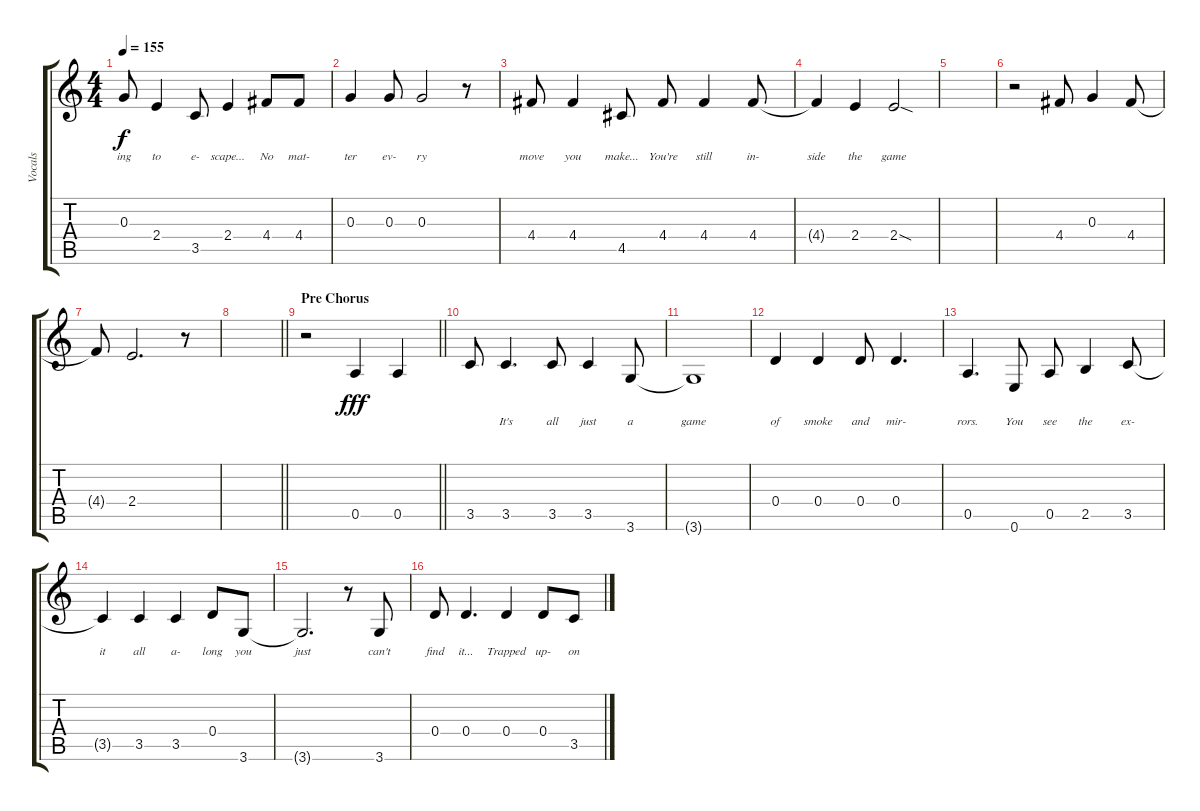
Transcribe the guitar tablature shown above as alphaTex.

\track ("Vocals" "Vocals") {instrument overdrivenguitar}
\staff {score tabs}
\tuning (E4 B3 G3 D3 A2 E2) {hide}
\ts (4 4)
\tempo 155
\clef g2
\ks c
0.3{t}.8{lyrics (0 "ing") lyrics (1 "") lyrics (2 "") lyrics (3 "") lyrics (4 "") dy f} 2.4.4{lyrics (0 "to") lyrics (1 "") lyrics (2 "") lyrics (3 "") lyrics (4 "")} 3.5.8{lyrics (0 "e-") lyrics (1 "") lyrics (2 "") lyrics (3 "") lyrics (4 "")} 2.4.4{lyrics (0 "scape...") lyrics (1 "") lyrics (2 "") lyrics (3 "") lyrics (4 "")} 4.4.8{lyrics (0 "No") lyrics (1 "") lyrics (2 "") lyrics (3 "") lyrics (4 "")} 4.4.8{lyrics (0 "mat-") lyrics (1 "") lyrics (2 "") lyrics (3 "") lyrics (4 "")} |
0.3.4{lyrics (0 "ter") lyrics (1 "") lyrics (2 "") lyrics (3 "") lyrics (4 "")} 0.3.8{lyrics (0 "ev-") lyrics (1 "") lyrics (2 "") lyrics (3 "") lyrics (4 "")} 0.3.2{lyrics (0 "ry") lyrics (1 "") lyrics (2 "") lyrics (3 "") lyrics (4 "")} r.8 |
4.4.8{lyrics (0 "move") lyrics (1 "") lyrics (2 "") lyrics (3 "") lyrics (4 "")} 4.4.4{lyrics (0 "you") lyrics (1 "") lyrics (2 "") lyrics (3 "") lyrics (4 "")} 4.5.8{lyrics (0 "make...") lyrics (1 "") lyrics (2 "") lyrics (3 "") lyrics (4 "")} 4.4.8{lyrics (0 "You're") lyrics (1 "") lyrics (2 "") lyrics (3 "") lyrics (4 "")} 4.4.4{lyrics (0 "still") lyrics (1 "") lyrics (2 "") lyrics (3 "") lyrics (4 "")} 4.4.8{lyrics (0 "in-") lyrics (1 "") lyrics (2 "") lyrics (3 "") lyrics (4 "")} |
4.4{t}.4{lyrics (0 "side") lyrics (1 "") lyrics (2 "") lyrics (3 "") lyrics (4 "")} 2.4.4{lyrics (0 "the") lyrics (1 "") lyrics (2 "") lyrics (3 "") lyrics (4 "")} 2.4{sod}.2{lyrics (0 "game") lyrics (1 "") lyrics (2 "") lyrics (3 "") lyrics (4 "")} |
|
r.2 4.4.8{lyrics (0 "") lyrics (1 "") lyrics (2 "") lyrics (3 "") lyrics (4 "")} 0.3.4{lyrics (0 "") lyrics (1 "") lyrics (2 "") lyrics (3 "") lyrics (4 "")} 4.4.8{lyrics (0 "") lyrics (1 "") lyrics (2 "") lyrics (3 "") lyrics (4 "")} |
4.4{t}.8{lyrics (0 "") lyrics (1 "") lyrics (2 "") lyrics (3 "") lyrics (4 "")} 2.4.2{d lyrics (0 "") lyrics (1 "") lyrics (2 "") lyrics (3 "") lyrics (4 "")} r.8 |
\barLineRight lightlight
|
\section ("" "Pre Chorus")
\barLineRight lightlight
r.2 0.5.4{lyrics (0 "") lyrics (1 "") lyrics (2 "") lyrics (3 "") lyrics (4 "") dy fff} 0.5.4{lyrics (0 "") lyrics (1 "") lyrics (2 "") lyrics (3 "") lyrics (4 "")} |
3.5.8{lyrics (0 "") lyrics (1 "") lyrics (2 "") lyrics (3 "") lyrics (4 "")} 3.5.4{d lyrics (0 "It's") lyrics (1 "") lyrics (2 "") lyrics (3 "") lyrics (4 "")} 3.5.8{lyrics (0 "all") lyrics (1 "") lyrics (2 "") lyrics (3 "") lyrics (4 "")} 3.5.4{lyrics (0 "just") lyrics (1 "") lyrics (2 "") lyrics (3 "") lyrics (4 "")} 3.6.8{lyrics (0 "a") lyrics (1 "") lyrics (2 "") lyrics (3 "") lyrics (4 "")} |
3.6{t}.1{lyrics (0 "game") lyrics (1 "") lyrics (2 "") lyrics (3 "") lyrics (4 "")} |
0.4.4{lyrics (0 "of") lyrics (1 "") lyrics (2 "") lyrics (3 "") lyrics (4 "")} 0.4.4{lyrics (0 "smoke") lyrics (1 "") lyrics (2 "") lyrics (3 "") lyrics (4 "")} 0.4.8{lyrics (0 "and") lyrics (1 "") lyrics (2 "") lyrics (3 "") lyrics (4 "")} 0.4.4{d lyrics (0 "mir-") lyrics (1 "") lyrics (2 "") lyrics (3 "") lyrics (4 "")} |
0.5.4{d lyrics (0 "rors.") lyrics (1 "") lyrics (2 "") lyrics (3 "") lyrics (4 "")} 0.6.8{lyrics (0 "You") lyrics (1 "") lyrics (2 "") lyrics (3 "") lyrics (4 "")} 0.5.8{lyrics (0 "see") lyrics (1 "") lyrics (2 "") lyrics (3 "") lyrics (4 "")} 2.5.4{lyrics (0 "the") lyrics (1 "") lyrics (2 "") lyrics (3 "") lyrics (4 "")} 3.5.8{lyrics (0 "ex-") lyrics (1 "") lyrics (2 "") lyrics (3 "") lyrics (4 "")} |
3.5{t}.4{lyrics (0 "it") lyrics (1 "") lyrics (2 "") lyrics (3 "") lyrics (4 "")} 3.5.4{lyrics (0 "all") lyrics (1 "") lyrics (2 "") lyrics (3 "") lyrics (4 "")} 3.5.4{lyrics (0 "a-") lyrics (1 "") lyrics (2 "") lyrics (3 "") lyrics (4 "")} 0.4.8{lyrics (0 "long") lyrics (1 "") lyrics (2 "") lyrics (3 "") lyrics (4 "")} 3.6.8{lyrics (0 "you") lyrics (1 "") lyrics (2 "") lyrics (3 "") lyrics (4 "")} |
3.6{t}.2{d lyrics (0 "just") lyrics (1 "") lyrics (2 "") lyrics (3 "") lyrics (4 "")} r.8 3.6.8{lyrics (0 "can't") lyrics (1 "") lyrics (2 "") lyrics (3 "") lyrics (4 "")} |
0.4.8{lyrics (0 "find") lyrics (1 "") lyrics (2 "") lyrics (3 "") lyrics (4 "")} 0.4.4{d lyrics (0 "it...") lyrics (1 "") lyrics (2 "") lyrics (3 "") lyrics (4 "")} 0.4.4{lyrics (0 "Trapped") lyrics (1 "") lyrics (2 "") lyrics (3 "") lyrics (4 "")} 0.4.8{lyrics (0 "up-") lyrics (1 "") lyrics (2 "") lyrics (3 "") lyrics (4 "")} 3.5.8{lyrics (0 "on") lyrics (1 "") lyrics (2 "") lyrics (3 "") lyrics (4 "")}
